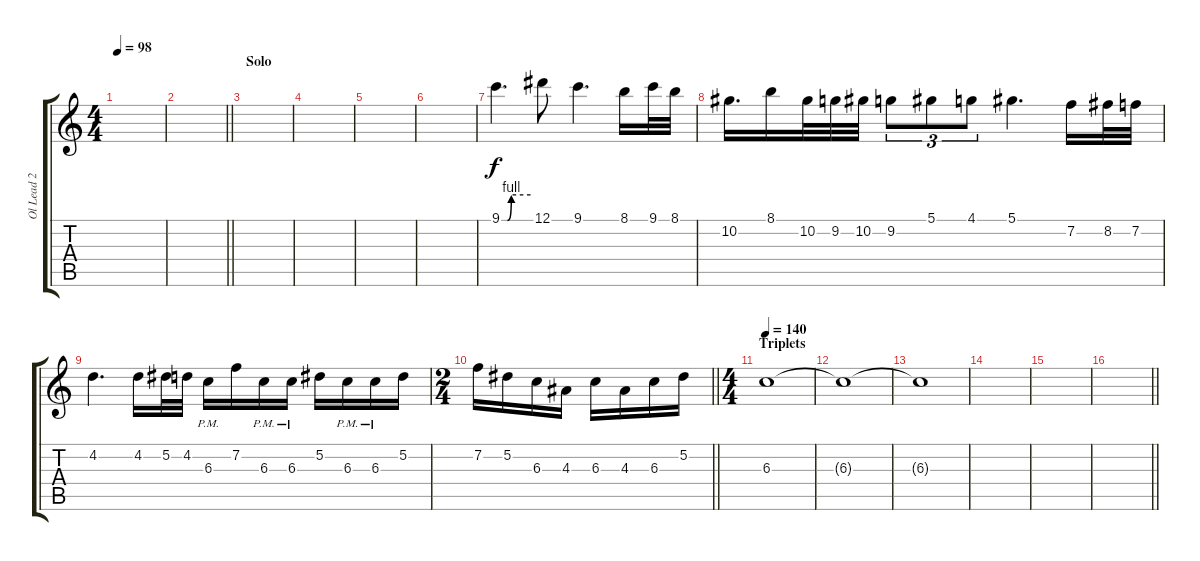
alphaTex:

\track ("Ol Lead 2" "Ol Lead 2") {instrument distortionguitar}
\staff {score tabs}
\tuning (Eb4 Bb3 Gb3 Db3 Ab2 Eb2) {hide}
\ts (4 4)
\tempo 98
\clef g2
\ks c
|
\barLineRight lightlight
|
\section ("" "Solo")
|
|
|
|
9.1{be (custom 0 0 12 0 20 4 60 4)}.4{d} 12.1.8 9.1.4{d} 8.1.16 9.1.32 8.1.32 |
10.2.16{d} 8.1.16 10.2.32 9.2.32 10.2.32 9.2.8{tu (3 2)} 5.1.8{tu (3 2)} 4.1.8{tu (3 2)} 5.1.4{d} 7.2.16 8.2.32 7.2.32 |
4.2.4{d} 4.2.16 5.2.32 4.2.32 6.3{pm}.16 7.2.16 6.3{pm}.16 6.3{pm}.16 5.2.16 6.3{pm}.16 6.3{pm}.16 5.2.16 |
\ts (2 4)
\barLineRight lightlight
7.2.16 5.2.16 6.3.16 4.3.16 6.3.16 4.3.16 6.3.16 5.2.16 |
\ts (4 4)
\section ("" "Triplets")
\tempo 140
6.3.1{volume 0} |
6.3{t}.1 |
6.3{t}.1 |
|
|
\barLineRight lightlight
